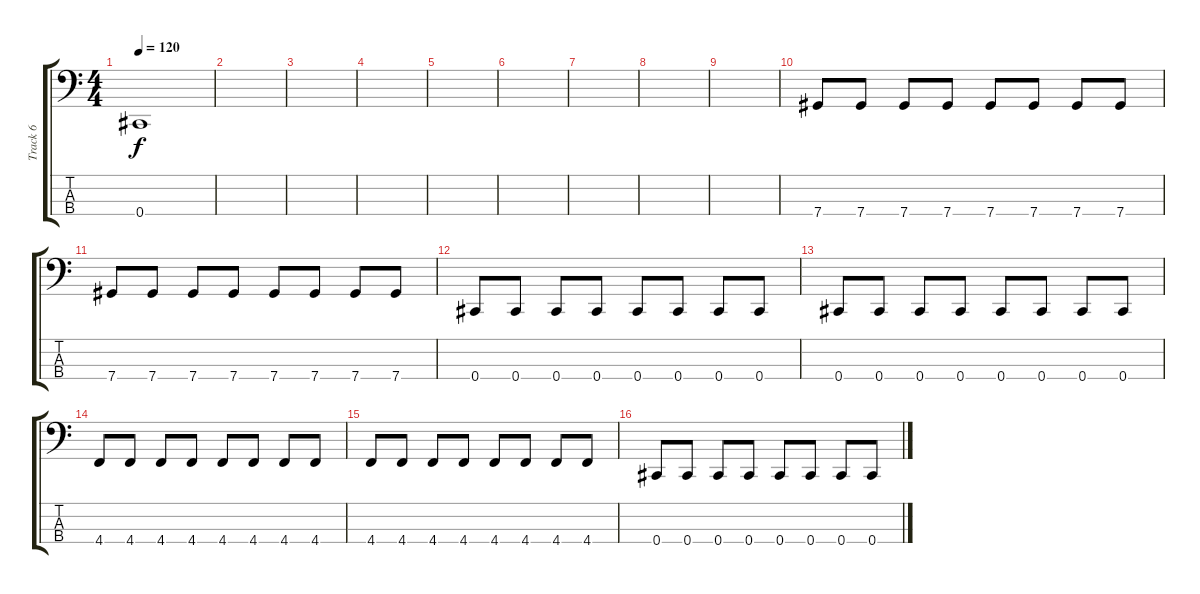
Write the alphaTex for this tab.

\track ("Track 6" "Track 6") {instrument electricbassfinger}
\staff {score tabs}
\tuning (Gb2 Db2 Ab1 Db1) {hide}
\ts (4 4)
\tempo 120
\clef f4
\ks c
0.4{t}.1{dy f} |
|
|
|
|
|
|
|
|
7.4.8 7.4.8 7.4.8 7.4.8 7.4.8 7.4.8 7.4.8 7.4.8 |
7.4.8 7.4.8 7.4.8 7.4.8 7.4.8 7.4.8 7.4.8 7.4.8 |
0.4.8 0.4.8 0.4.8 0.4.8 0.4.8 0.4.8 0.4.8 0.4.8 |
0.4.8 0.4.8 0.4.8 0.4.8 0.4.8 0.4.8 0.4.8 0.4.8 |
4.4.8 4.4.8 4.4.8 4.4.8 4.4.8 4.4.8 4.4.8 4.4.8 |
4.4.8 4.4.8 4.4.8 4.4.8 4.4.8 4.4.8 4.4.8 4.4.8 |
0.4.8 0.4.8 0.4.8 0.4.8 0.4.8 0.4.8 0.4.8 0.4.8
